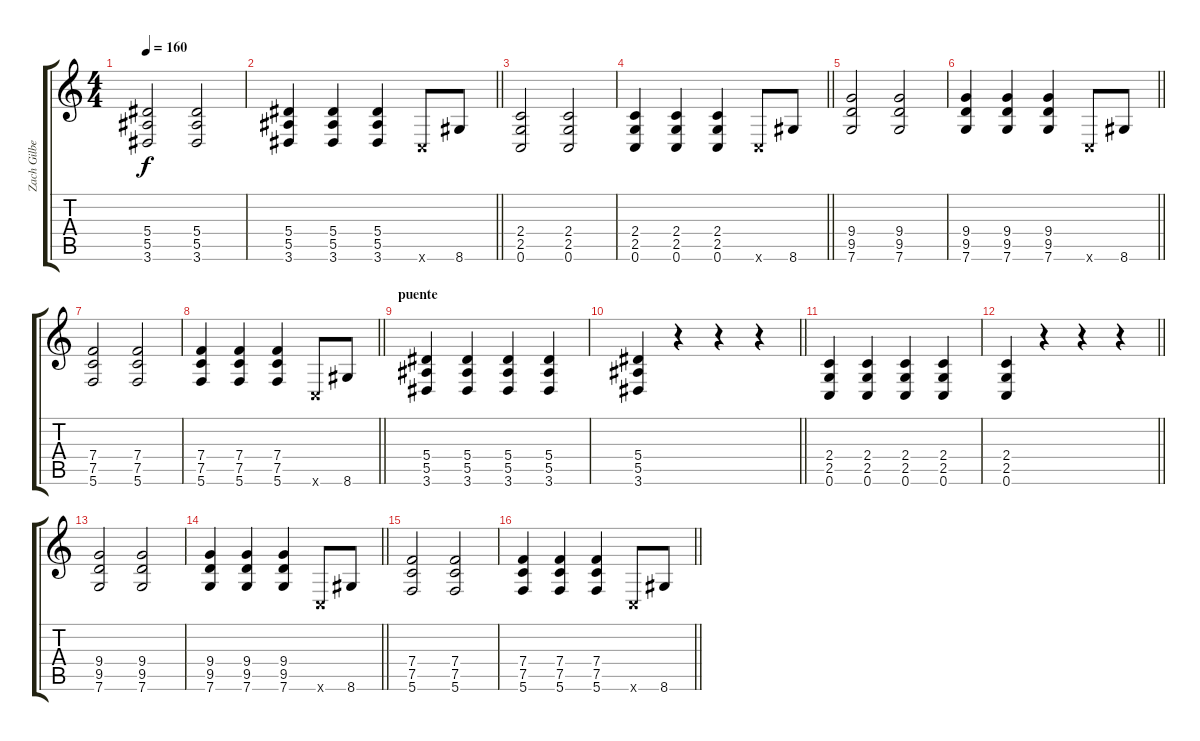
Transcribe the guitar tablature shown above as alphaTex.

\track ("Zach Gilbert" "Zach Gilbe") {instrument overdrivenguitar}
\staff {score tabs}
\tuning (C4 G3 Eb3 Bb2 F2 C2) {hide}
\ts (4 4)
\tempo 160
\clef g2
\ks c
(5.4 5.5 3.6).2{dy f volume 16} (5.4 5.5 3.6).2 |
\barLineRight lightlight
(5.4 5.5 3.6).4 (5.4 5.5 3.6).4 (5.4 5.5 3.6).4 0.6{x}.8 8.6.8 |
(2.4 2.5 0.6).2 (2.4 2.5 0.6).2 |
\barLineRight lightlight
(2.4 2.5 0.6).4 (2.4 2.5 0.6).4 (2.4 2.5 0.6).4 0.6{x}.8 8.6.8 |
(9.4 9.5 7.6).2 (9.4 9.5 7.6).2 |
\barLineRight lightlight
(9.4 9.5 7.6).4 (9.4 9.5 7.6).4 (9.4 9.5 7.6).4 0.6{x}.8 8.6.8 |
(7.4 7.5 5.6).2 (7.4 7.5 5.6).2 |
\barLineRight lightlight
(7.4 7.5 5.6).4 (7.4 7.5 5.6).4 (7.4 7.5 5.6).4 0.6{x}.8 8.6.8 |
\section ("" "puente")
(5.4 5.5 3.6).4 (5.4 5.5 3.6).4 (5.4 5.5 3.6).4 (5.4 5.5 3.6).4 |
\barLineRight lightlight
(5.4 5.5 3.6).4 r.4 r.4 r.4 |
(2.4 2.5 0.6).4 (2.4 2.5 0.6).4 (2.4 2.5 0.6).4 (2.4 2.5 0.6).4 |
\barLineRight lightlight
(2.4 2.5 0.6).4 r.4 r.4 r.4 |
(9.4 9.5 7.6).2 (9.4 9.5 7.6).2 |
\barLineRight lightlight
(9.4 9.5 7.6).4 (9.4 9.5 7.6).4 (9.4 9.5 7.6).4 0.6{x}.8 8.6.8 |
(7.4 7.5 5.6).2 (7.4 7.5 5.6).2 |
\barLineRight lightlight
(7.4 7.5 5.6).4 (7.4 7.5 5.6).4 (7.4 7.5 5.6).4 0.6{x}.8 8.6.8
